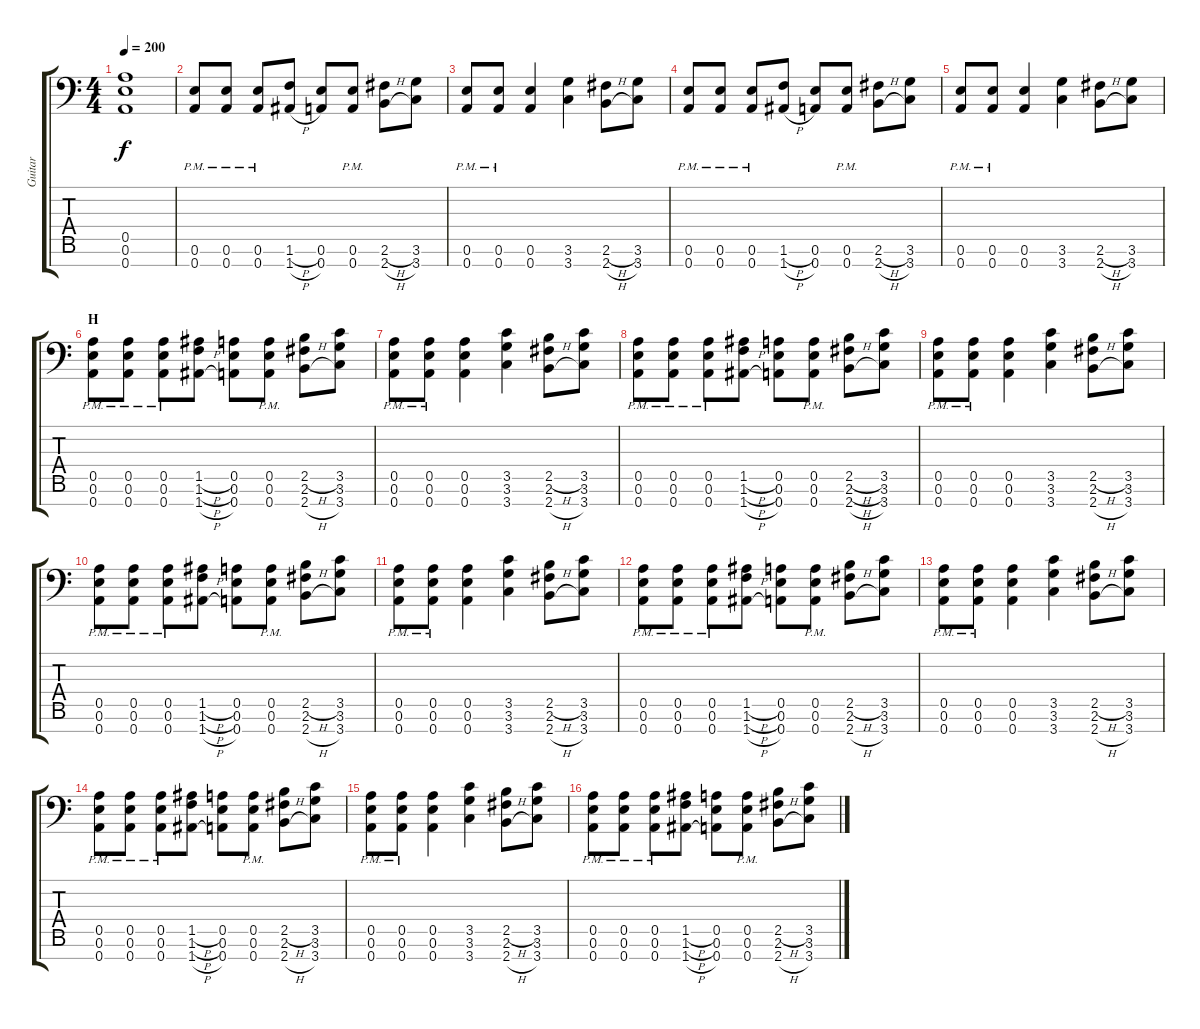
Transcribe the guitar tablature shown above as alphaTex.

\track ("Guitar" "Guitar") {instrument distortionguitar}
\staff {score tabs}
\tuning (E4 B3 G3 D3 A2 E2 A1) {hide}
\ts (4 4)
\tempo 200
\clef f4
\ks c
(0.5{t} 0.6{t} 0.7{t}).1{dy f} |
(0.6{pm} 0.7{pm}).8 (0.6{pm} 0.7{pm}).8 (0.6{pm} 0.7{pm}).8 (1.6{h} 1.7{h}).8 (0.6 0.7).8 (0.6{pm} 0.7{pm}).8 (2.6{h} 2.7{h}).8 (3.6 3.7).8 |
(0.6{pm} 0.7{pm}).8 (0.6{pm} 0.7{pm}).8 (0.6 0.7).4 (3.6 3.7).4 (2.6{h} 2.7{h}).8 (3.6 3.7).8 |
(0.6{pm} 0.7{pm}).8 (0.6{pm} 0.7{pm}).8 (0.6{pm} 0.7{pm}).8 (1.6{h} 1.7{h}).8 (0.6 0.7).8 (0.6{pm} 0.7{pm}).8 (2.6{h} 2.7{h}).8 (3.6 3.7).8 |
(0.6{pm} 0.7{pm}).8 (0.6{pm} 0.7{pm}).8 (0.6 0.7).4 (3.6 3.7).4 (2.6{h} 2.7{h}).8 (3.6 3.7).8 |
\section ("" "H")
(0.5{pm} 0.6{pm} 0.7{pm}).8 (0.5{pm} 0.6{pm} 0.7{pm}).8 (0.5{pm} 0.6{pm} 0.7{pm}).8 (1.5{h} 1.6{h} 1.7{h}).8 (0.5 0.6 0.7).8 (0.5{pm} 0.6{pm} 0.7{pm}).8 (2.5{h} 2.6 2.7{h}).8 (3.5 3.6 3.7).8 |
(0.5{pm} 0.6{pm} 0.7{pm}).8 (0.5{pm} 0.6{pm} 0.7{pm}).8 (0.5 0.6 0.7).4 (3.5 3.6 3.7).4 (2.5{h} 2.6 2.7{h}).8 (3.5 3.6 3.7).8 |
(0.5{pm} 0.6{pm} 0.7{pm}).8 (0.5{pm} 0.6{pm} 0.7{pm}).8 (0.5{pm} 0.6{pm} 0.7{pm}).8 (1.5{h} 1.6{h} 1.7{h}).8 (0.5 0.6 0.7).8 (0.5{pm} 0.6{pm} 0.7{pm}).8 (2.5{h} 2.6{h} 2.7{h}).8 (3.5 3.6 3.7).8 |
(0.5{pm} 0.6{pm} 0.7{pm}).8 (0.5{pm} 0.6{pm} 0.7{pm}).8 (0.5 0.6 0.7).4 (3.5 3.6 3.7).4 (2.5{h} 2.6 2.7{h}).8 (3.5 3.6 3.7).8 |
(0.5{pm} 0.6{pm} 0.7{pm}).8 (0.5{pm} 0.6{pm} 0.7{pm}).8 (0.5{pm} 0.6{pm} 0.7{pm}).8 (1.5{h} 1.6{h} 1.7{h}).8 (0.5 0.6 0.7).8 (0.5{pm} 0.6{pm} 0.7{pm}).8 (2.5{h} 2.6 2.7{h}).8 (3.5 3.6 3.7).8 |
(0.5{pm} 0.6{pm} 0.7{pm}).8 (0.5{pm} 0.6{pm} 0.7{pm}).8 (0.5 0.6 0.7).4 (3.5 3.6 3.7).4 (2.5{h} 2.6 2.7{h}).8 (3.5 3.6 3.7).8 |
(0.5{pm} 0.6{pm} 0.7{pm}).8 (0.5{pm} 0.6{pm} 0.7{pm}).8 (0.5{pm} 0.6{pm} 0.7{pm}).8 (1.5{h} 1.6{h} 1.7{h}).8 (0.5 0.6 0.7).8 (0.5{pm} 0.6{pm} 0.7{pm}).8 (2.5{h} 2.6 2.7{h}).8 (3.5 3.6 3.7).8 |
(0.5{pm} 0.6{pm} 0.7{pm}).8 (0.5{pm} 0.6{pm} 0.7{pm}).8 (0.5 0.6 0.7).4 (3.5 3.6 3.7).4 (2.5{h} 2.6 2.7{h}).8 (3.5 3.6 3.7).8 |
(0.5{pm} 0.6{pm} 0.7{pm}).8 (0.5{pm} 0.6{pm} 0.7{pm}).8 (0.5{pm} 0.6{pm} 0.7{pm}).8 (1.5{h} 1.6{h} 1.7{h}).8 (0.5 0.6 0.7).8 (0.5{pm} 0.6{pm} 0.7{pm}).8 (2.5{h} 2.6 2.7{h}).8 (3.5 3.6 3.7).8 |
(0.5{pm} 0.6{pm} 0.7{pm}).8 (0.5{pm} 0.6{pm} 0.7{pm}).8 (0.5 0.6 0.7).4 (3.5 3.6 3.7).4 (2.5{h} 2.6 2.7{h}).8 (3.5 3.6 3.7).8 |
(0.5{pm} 0.6{pm} 0.7{pm}).8 (0.5{pm} 0.6{pm} 0.7{pm}).8 (0.5{pm} 0.6{pm} 0.7{pm}).8 (1.5{h} 1.6{h} 1.7{h}).8 (0.5 0.6 0.7).8 (0.5{pm} 0.6{pm} 0.7{pm}).8 (2.5{h} 2.6 2.7{h}).8 (3.5 3.6 3.7).8
